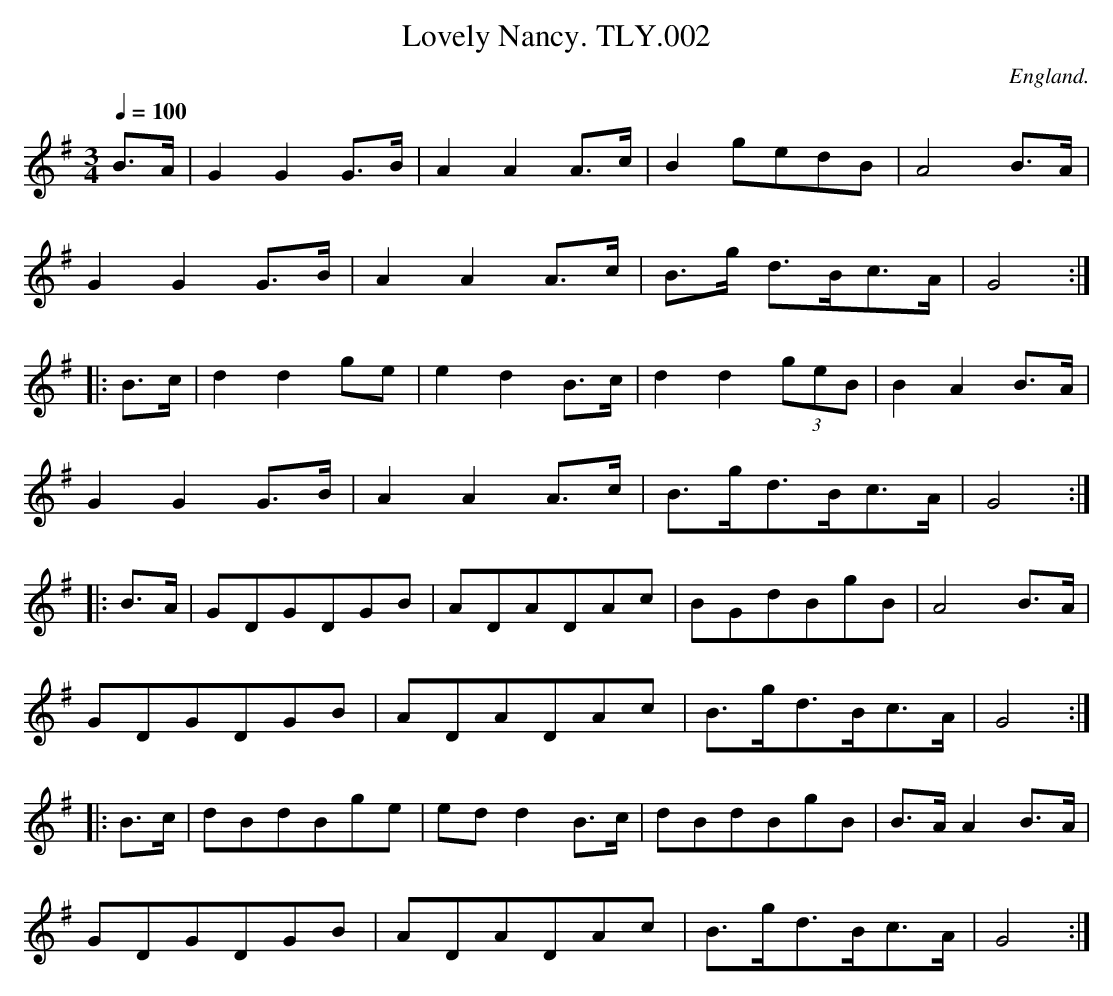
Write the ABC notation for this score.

X:1
T:Lovely Nancy. TLY.002
M:3/4
L:1/8
Q:1/4=100
O:England.
K:G
B>A|G2G2G>B|A2A2A>c|B2gedB|A4B>A|
G2G2G>B|A2A2A>c|B>g d>Bc>A|G4:|
|:B>c|d2d2ge|e2d2B>c|d2d2(3geB|B2A2B>A|
G2G2G>B|A2A2A>c|B>gd>Bc>A|G4:|
|:B>A|GDGDGB|ADADAc|BGdBgB|A4B>A|
GDGDGB|ADADAc|B>gd>Bc>A|G4:|
|:B>c|dBdBge|ed d2B>c|dBdBgB|B>AA2B>A|
GDGDGB|ADADAc|B>gd>Bc>A|G4:|
